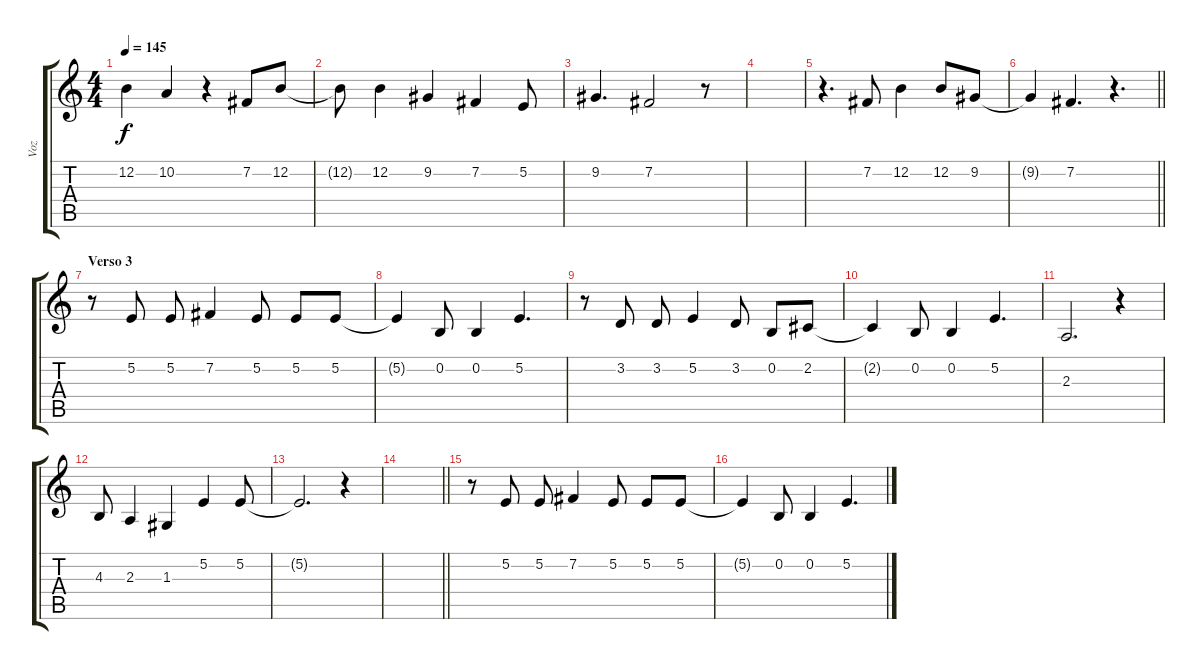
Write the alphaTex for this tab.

\track ("Voz" "Voz") {instrument flute}
\staff {score tabs}
\tuning (E4 B3 G3 D3 A2 E2) {hide}
\ts (4 4)
\tempo 145
\clef g2
\ks c
12.2{t}.4{dy f} 10.2.4 r.4 7.2.8 12.2.8 |
12.2{t}.8 12.2.4 9.2.4 7.2.4 5.2.8 |
9.2.4{d} 7.2.2 r.8 |
|
r.4{d} 7.2.8 12.2.4 12.2.8 9.2.8 |
\barLineRight lightlight
9.2{t}.4 7.2.4{d} r.4{d} |
\section ("" "Verso 3")
r.8 5.2.8 5.2.8 7.2.4 5.2.8 5.2.8 5.2.8 |
5.2{t}.4 0.2.8 0.2.4 5.2.4{d} |
r.8 3.2.8 3.2.8 5.2.4 3.2.8 0.2.8 2.2.8 |
2.2{t}.4 0.2.8 0.2.4 5.2.4{d} |
2.3.2{d} r.4 |
4.3.8 2.3.4 1.3.4 5.2.4 5.2.8 |
5.2{t}.2{d} r.4 |
\barLineRight lightlight
|
r.8 5.2.8 5.2.8 7.2.4 5.2.8 5.2.8 5.2.8 |
5.2{t}.4 0.2.8 0.2.4 5.2.4{d}
